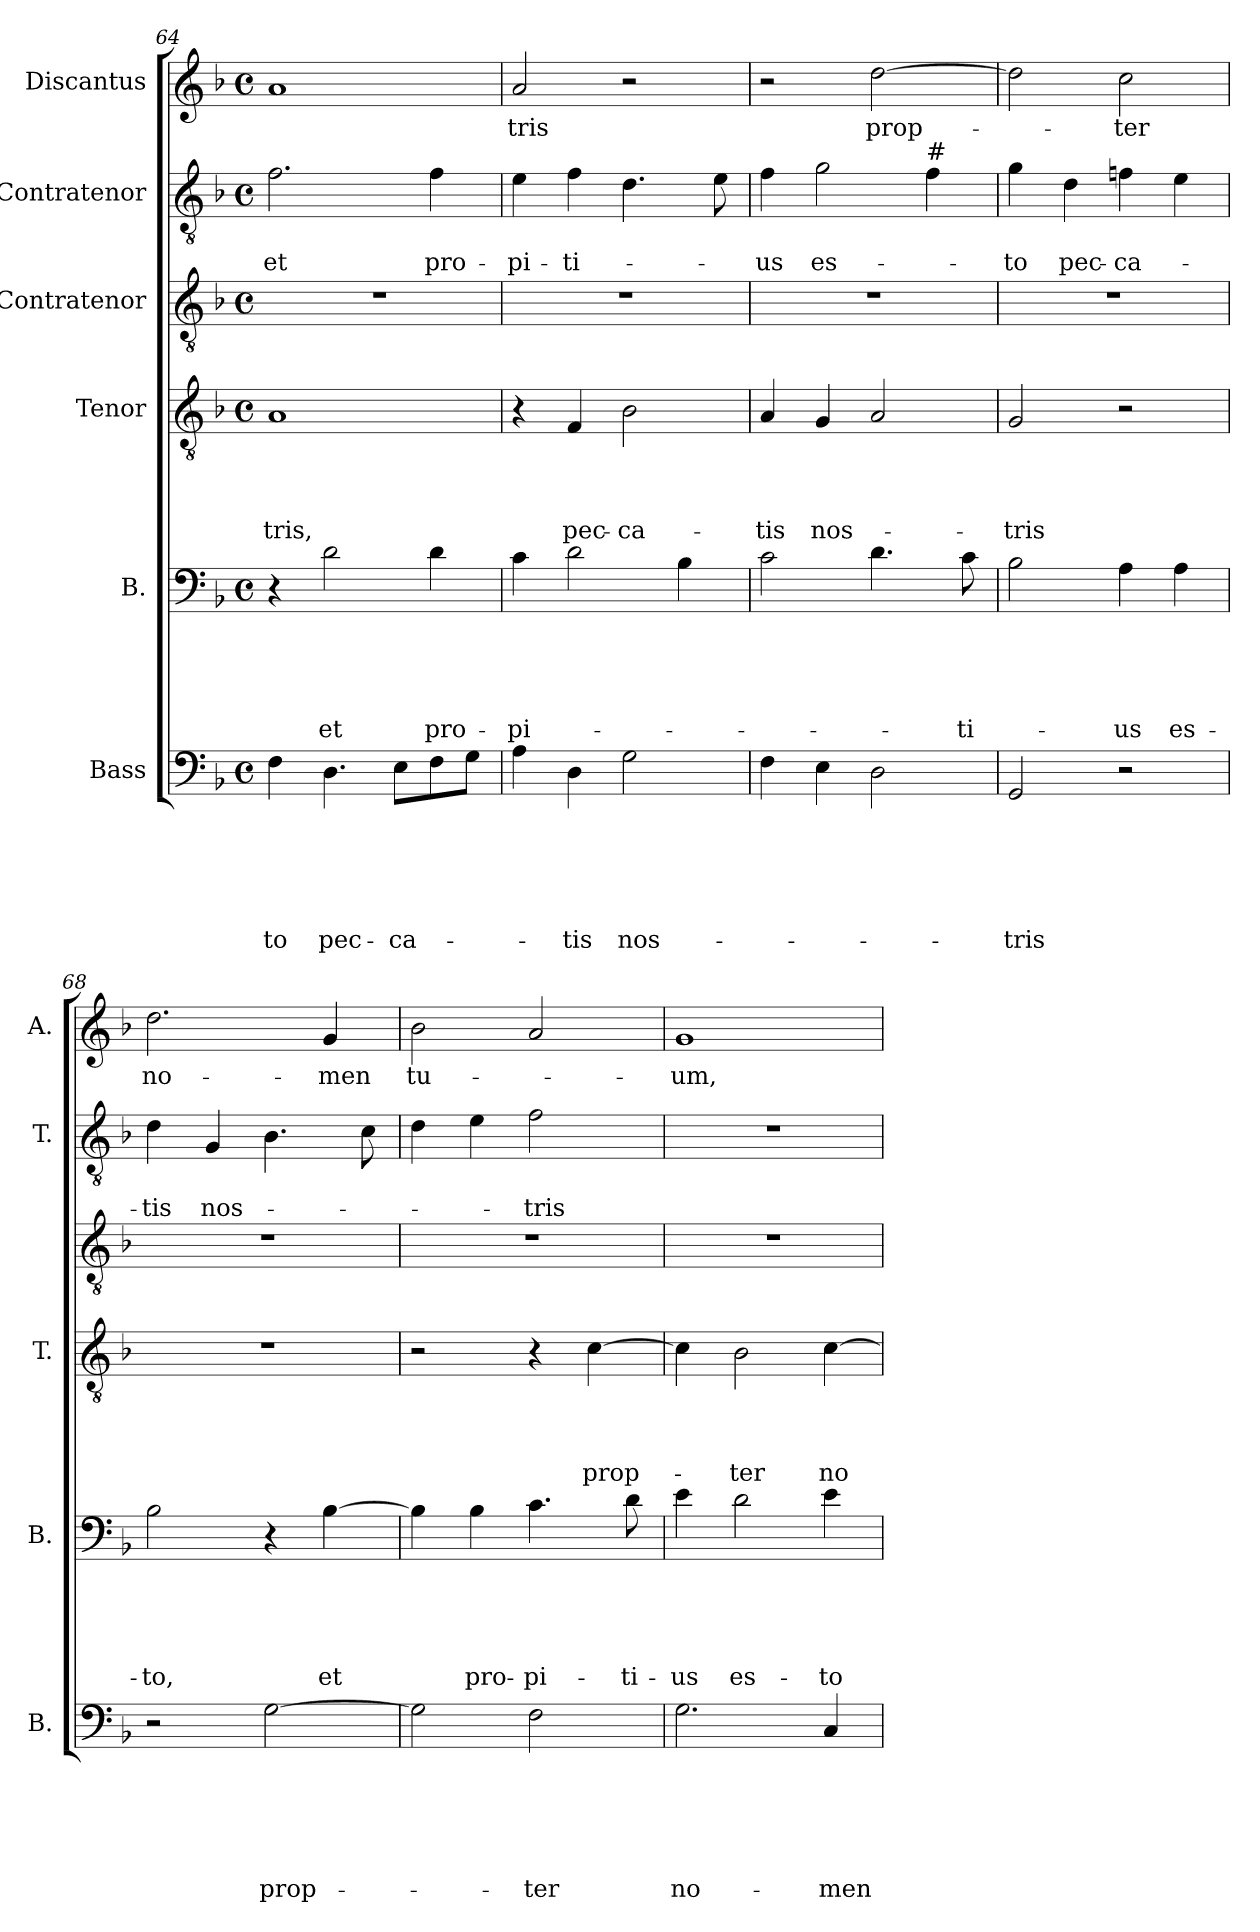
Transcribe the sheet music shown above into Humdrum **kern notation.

**kern	**text	**text	**text	**text	**text	**text	**kern	**text	**text	**text	**text	**text	**kern	**text	**text	**text	**text	**kern	**kern	**text	**text	**kern	**text
*part6	*part6	*part6	*part6	*part6	*part6	*part6	*part5	*part5	*part5	*part5	*part5	*part5	*part4	*part4	*part4	*part4	*part4	*part3	*part2	*part2	*part2	*part1	*part1
*staff6	*staff6	*staff6	*staff6	*staff6	*staff6	*staff6	*staff5	*staff5	*staff5	*staff5	*staff5	*staff5	*staff4	*staff4	*staff4	*staff4	*staff4	*staff3	*staff2	*staff2	*staff2	*staff1	*staff1
*I"Bass	*	*	*	*	*	*	*I"B.	*	*	*	*	*	*I"Tenor	*	*	*	*	*I"Contratenor	*I"Contratenor	*	*	*I"Discantus	*
*I'B.	*	*	*	*	*	*	*I'B.	*	*	*	*	*	*I'T.	*	*	*	*	*	*I'T.	*	*	*I'A.	*
*clefF4	*	*	*	*	*	*	*clefF4	*	*	*	*	*	*clefGv2	*	*	*	*	*clefGv2	*clefGv2	*	*	*clefG2	*
*k[b-]	*	*	*	*	*	*	*k[b-]	*	*	*	*	*	*k[b-]	*	*	*	*	*k[b-]	*k[b-]	*	*	*k[b-]	*
*F:	*	*	*	*	*	*	*F:	*	*	*	*	*	*F:	*	*	*	*	*F:	*F:	*	*	*F:	*
*M4/4	*	*	*	*	*	*	*M4/4	*	*	*	*	*	*M4/4	*	*	*	*	*M4/4	*M4/4	*	*	*M4/4	*
*met(c)	*	*	*	*	*	*	*met(c)	*	*	*	*	*	*met(c)	*	*	*	*	*met(c)	*met(c)	*	*	*met(c)	*
=64	=64	=64	=64	=64	=64	=64	=64	=64	=64	=64	=64	=64	=64	=64	=64	=64	=64	=64	=64	=64	=64	=64	=64
!	!	!	!	!	!	!LO:LY:b	!	!	!	!	!	!	!	!	!	!	!LO:LY:b	!	!	!	!LO:LY:b	!	!
4F\	.	.	.	.	.	-to	4r	.	.	.	.	.	1A	.	.	.	-tris,	1r	2.f\	.	et	1a	.
!	!	!	!	!	!	!LO:LY:b	!	!	!	!	!	!LO:LY:b	!	!	!	!	!	!	!	!	!	!	!
4.D\	.	.	.	.	.	pec-	2d\	.	.	.	.	et	.	.	.	.	.	.	.	.	.	.	.
!	!	!	!	!	!	!LO:LY:b	!	!	!	!	!	!	!	!	!	!	!	!	!	!	!	!	!
8E\L	.	.	.	.	.	-ca-	.	.	.	.	.	.	.	.	.	.	.	.	.	.	.	.	.
!	!	!	!	!	!	!	!	!	!	!	!	!LO:LY:b	!	!	!	!	!	!	!	!	!LO:LY:b	!	!
8F\	.	.	.	.	.	.	4d\	.	.	.	.	pro-	.	.	.	.	.	.	4f\	.	pro-	.	.
8G\J	.	.	.	.	.	.	.	.	.	.	.	.	.	.	.	.	.	.	.	.	.	.	.
=65	=65	=65	=65	=65	=65	=65	=65	=65	=65	=65	=65	=65	=65	=65	=65	=65	=65	=65	=65	=65	=65	=65	=65
!	!	!	!	!	!	!	!	!	!	!	!	!LO:LY:b	!	!	!	!	!	!	!	!	!LO:LY:b	!	!LO:LY:b
4A\	.	.	.	.	.	.	4c\	.	.	.	.	-pi-	4r	.	.	.	.	1r	4e\	.	-pi-	2a/	-tris
!	!	!	!	!	!	!LO:LY:b	!	!	!	!	!	!	!	!	!	!	!LO:LY:b	!	!	!	!LO:LY:b	!	!
4D\	.	.	.	.	.	-tis	2d\	.	.	.	.	.	4F/	.	.	.	pec-	.	4f\	.	-ti-	.	.
!	!	!	!	!	!	!LO:LY:b	!	!	!	!	!	!	!	!	!	!	!LO:LY:b	!	!	!	!	!	!
2G\	.	.	.	.	.	nos-	.	.	.	.	.	.	2B-\	.	.	.	-ca-	.	4.d\	.	.	2r	.
.	.	.	.	.	.	.	4B-\	.	.	.	.	.	.	.	.	.	.	.	.	.	.	.	.
.	.	.	.	.	.	.	.	.	.	.	.	.	.	.	.	.	.	.	8e\	.	.	.	.
=66	=66	=66	=66	=66	=66	=66	=66	=66	=66	=66	=66	=66	=66	=66	=66	=66	=66	=66	=66	=66	=66	=66	=66
!	!	!	!	!	!	!	!	!	!	!	!	!	!	!	!	!	!LO:LY:b	!	!	!	!LO:LY:b	!	!
4F\	.	.	.	.	.	.	2c\	.	.	.	.	.	4A/	.	.	.	-tis	1r	4f\	.	-us	2r	.
!	!	!	!	!	!	!	!	!	!	!	!	!	!	!	!	!	!LO:LY:b	!	!	!	!LO:LY:b	!	!
4E\	.	.	.	.	.	.	.	.	.	.	.	.	4G/	.	.	.	nos-	.	2g\	.	es-	.	.
!	!	!	!	!	!	!	!	!	!	!	!	!	!	!	!	!	!	!	!	!	!	!	!LO:LY:b
2D\	.	.	.	.	.	.	4.d\	.	.	.	.	.	2A/	.	.	.	.	.	.	.	.	[>2dd\	prop-
!	!	!	!	!	!	!	!	!	!	!	!	!	!	!	!	!	!	!	!LO:TX:a:t=#	!	!	!	!
.	.	.	.	.	.	.	.	.	.	.	.	.	.	.	.	.	.	.	4f\	.	.	.	.
!	!	!	!	!	!	!	!	!	!	!	!	!LO:LY:b	!	!	!	!	!	!	!	!	!	!	!
.	.	.	.	.	.	.	8c\	.	.	.	.	-ti-	.	.	.	.	.	.	.	.	.	.	.
=67	=67	=67	=67	=67	=67	=67	=67	=67	=67	=67	=67	=67	=67	=67	=67	=67	=67	=67	=67	=67	=67	=67	=67
!	!	!	!	!	!	!LO:LY:b	!	!	!	!	!	!	!	!	!	!	!LO:LY:b	!	!	!	!LO:LY:b	!	!
2GG/	.	.	.	.	.	-tris	2B-\	.	.	.	.	.	2G/	.	.	.	-tris	1r	4g\	.	-to	2dd\]	.
!	!	!	!	!	!	!	!	!	!	!	!	!	!	!	!	!	!	!	!	!	!LO:LY:b	!	!
.	.	.	.	.	.	.	.	.	.	.	.	.	.	.	.	.	.	.	4d\	.	pec-	.	.
!	!	!	!	!	!	!	!	!	!	!	!	!LO:LY:b	!	!	!	!	!	!	!	!	!LO:LY:b	!	!LO:LY:b
2r	.	.	.	.	.	.	4A\	.	.	.	.	-us	2r	.	.	.	.	.	4fn\	.	-ca-	2cc\	-ter
!	!	!	!	!	!	!	!	!	!	!	!	!LO:LY:b	!	!	!	!	!	!	!	!	!	!	!
.	.	.	.	.	.	.	4A\	.	.	.	.	es-	.	.	.	.	.	.	4e\	.	.	.	.
!!LO:PB:g=z
=68	=68	=68	=68	=68	=68	=68	=68	=68	=68	=68	=68	=68	=68	=68	=68	=68	=68	=68	=68	=68	=68	=68	=68
!	!	!	!	!	!	!	!	!	!	!	!	!LO:LY:b	!	!	!	!	!	!	!	!	!LO:LY:b	!	!LO:LY:b
2r	.	.	.	.	.	.	2B-\	.	.	.	.	-to,	1r	.	.	.	.	1r	4d\	.	-tis	2.dd\	no-
!	!	!	!	!	!	!	!	!	!	!	!	!	!	!	!	!	!	!	!	!	!LO:LY:b	!	!
.	.	.	.	.	.	.	.	.	.	.	.	.	.	.	.	.	.	.	4G/	.	nos-	.	.
!	!	!	!	!	!	!LO:LY:b	!	!	!	!	!	!	!	!	!	!	!	!	!	!	!	!	!
[>2G\	.	.	.	.	.	prop-	4r	.	.	.	.	.	.	.	.	.	.	.	4.B-\	.	.	.	.
!	!	!	!	!	!	!	!	!	!	!	!	!LO:LY:b	!	!	!	!	!	!	!	!	!	!	!LO:LY:b
.	.	.	.	.	.	.	[>4B-\	.	.	.	.	et	.	.	.	.	.	.	.	.	.	4g/	-men
.	.	.	.	.	.	.	.	.	.	.	.	.	.	.	.	.	.	.	8c\	.	.	.	.
=69	=69	=69	=69	=69	=69	=69	=69	=69	=69	=69	=69	=69	=69	=69	=69	=69	=69	=69	=69	=69	=69	=69	=69
!	!	!	!	!	!	!	!	!	!	!	!	!	!	!	!	!	!	!	!	!	!	!	!LO:LY:b
2G\]	.	.	.	.	.	.	4B-\]	.	.	.	.	.	2r	.	.	.	.	1r	4d\	.	.	2b-\	tu-
!	!	!	!	!	!	!	!	!	!	!	!	!LO:LY:b	!	!	!	!	!	!	!	!	!	!	!
.	.	.	.	.	.	.	4B-\	.	.	.	.	pro-	.	.	.	.	.	.	4e\	.	.	.	.
!	!	!	!	!	!	!LO:LY:b	!	!	!	!	!	!LO:LY:b	!	!	!	!	!	!	!	!	!LO:LY:b	!	!
2F\	.	.	.	.	.	-ter	4.c\	.	.	.	.	-pi-	4r	.	.	.	.	.	2f\	.	-tris	2a/	.
!	!	!	!	!	!	!	!	!	!	!	!	!	!	!	!	!	!LO:LY:b	!	!	!	!	!	!
.	.	.	.	.	.	.	.	.	.	.	.	.	[>4c\	.	.	.	prop-	.	.	.	.	.	.
!	!	!	!	!	!	!	!	!	!	!	!	!LO:LY:b	!	!	!	!	!	!	!	!	!	!	!
.	.	.	.	.	.	.	8d\	.	.	.	.	-ti-	.	.	.	.	.	.	.	.	.	.	.
=70	=70	=70	=70	=70	=70	=70	=70	=70	=70	=70	=70	=70	=70	=70	=70	=70	=70	=70	=70	=70	=70	=70	=70
!	!	!	!	!	!	!LO:LY:b	!	!	!	!	!	!LO:LY:b	!	!	!	!	!	!	!	!	!	!	!LO:LY:b
2.G\	.	.	.	.	.	no-	4e\	.	.	.	.	-us	4c\]	.	.	.	.	1r	1r	.	.	1g	-um,
!	!	!	!	!	!	!	!	!	!	!	!	!LO:LY:b	!	!	!	!	!LO:LY:b	!	!	!	!	!	!
.	.	.	.	.	.	.	2d\	.	.	.	.	es-	2B-\	.	.	.	-ter	.	.	.	.	.	.
!	!	!	!	!	!	!LO:LY:b	!	!	!	!	!	!LO:LY:b	!	!	!	!	!LO:LY:b	!	!	!	!	!	!
4C/	.	.	.	.	.	-men	4e\	.	.	.	.	-to	[>4c\	.	.	.	no-	.	.	.	.	.	.
=	=	=	=	=	=	=	=	=	=	=	=	=	=	=	=	=	=	=	=	=	=	=	=
*-	*-	*-	*-	*-	*-	*-	*-	*-	*-	*-	*-	*-	*-	*-	*-	*-	*-	*-	*-	*-	*-	*-	*-
